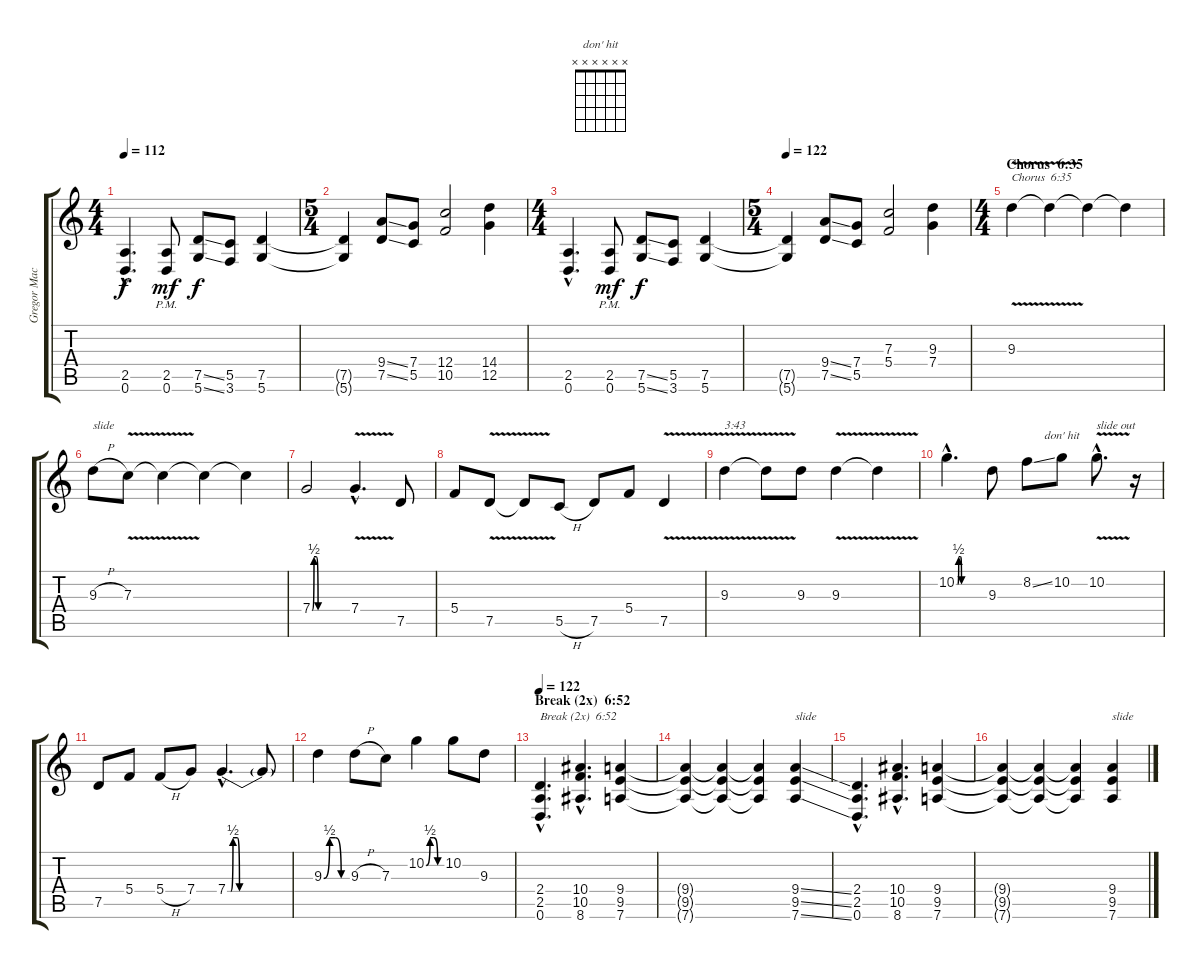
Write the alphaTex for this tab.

\track ("Gregor Mackintosh" "Gregor Mac") {instrument overdrivenguitar}
\staff {score tabs}
\tuning (D4 A3 F3 C3 G2 D2) {hide}
\chord ("don' hit" x x x x x x)
\ts (4 4)
\tempo 112
\clef g2
\ks c
(2.5{hac} 0.6{hac}).4{d dy f} (2.5{pm} 0.6{pm}).8{dy mf} (7.5{ss} 5.6{ss}).8{dy f} (5.5 3.6).8 (7.5 5.6).4 |
\ts (5 4)
(7.5{t} 5.6{t}).4 (9.4{ss} 7.5{ss}).8 (7.4 5.5).8 (12.4 10.5).2 (14.4 12.5).4 |
\ts (4 4)
(2.5{hac} 0.6{hac}).4{d} (2.5{pm} 0.6{pm}).8{dy mf} (7.5{ss} 5.6{ss}).8{dy f} (5.5 3.6).8 (7.5 5.6).4 |
\ts (5 4)
\tempo 122
(7.5{t} 5.6{t}).4 (9.4{ss} 7.5{ss}).8 (7.4 5.5).8 (7.3 5.4).2 (9.3 7.4).4 |
\ts (4 4)
\section ("" "Chorus  6:35")
9.3{v}.4{txt "Chorus  6:35"} 9.3{t}.4 9.3{t}.4 9.3{t}.4 |
9.3{h}.8{txt "slide"} 7.3{v}.8 7.3{t}.4 7.3{t}.4 7.3{t}.4 |
7.4{be (custom 0 0 3 2 7 2 10 0 60 0)}.2 7.4{v hac}.4{d} 7.5.8 |
5.4.8 7.5{v}.8 7.5{t}.8 5.5{h}.8 7.5.8 5.4.8 7.5{v}.4 |
9.3{v}.4{txt "3:43"} 9.3{t}.8 9.3.8 9.3{v}.4 9.3{t}.4 |
10.2{be (custom 0 0 3 0 5 2 9 2 11 0 60 0) hac}.4{d} 9.3.8 8.2{ss}.8 10.2.8{ch "don' hit"} 10.2{v hac}.8{d txt "slide out"} r.16 |
7.5.8 5.4.8 5.4{h}.8 7.4.8 7.4{be (custom 0 0 3 0 5 2 9 2 11 0 60 0) hac}.4{d} 7.4{t}.8 |
9.3{be (custom 0 0 15 2 30 2 45 0 60 0)}.4 9.3{h}.8 7.3.8 10.2{be (custom 0 0 15 2 30 2 45 0 60 0)}.4 10.2.8 9.3.8 |
\section ("" "Break (2x)  6:52")
\tempo 122
(2.4{hac} 2.5{hac} 0.6{hac}).4{d txt "Break (2x)  6:52"} (10.4{hac} 10.5{hac} 8.6{hac}).4{d} (9.4 9.5 7.6).4 |
(9.4{t} 9.5{t} 7.6{t}).4 (9.4{t} 9.5{t} 7.6{t}).4 (9.4{t} 9.5{t} 7.6{t}).4 (9.4{ss} 9.5{ss} 7.6{ss}).4{txt "slide"} |
(2.4{hac} 2.5{hac} 0.6{hac}).4{d} (10.4{hac} 10.5{hac} 8.6{hac}).4{d} (9.4 9.5 7.6).4 |
(9.4{t} 9.5{t} 7.6{t}).4 (9.4{t} 9.5{t} 7.6{t}).4 (9.4{t} 9.5{t} 7.6{t}).4 (9.4{ss} 9.5{ss} 7.6{ss}).4{txt "slide"}
